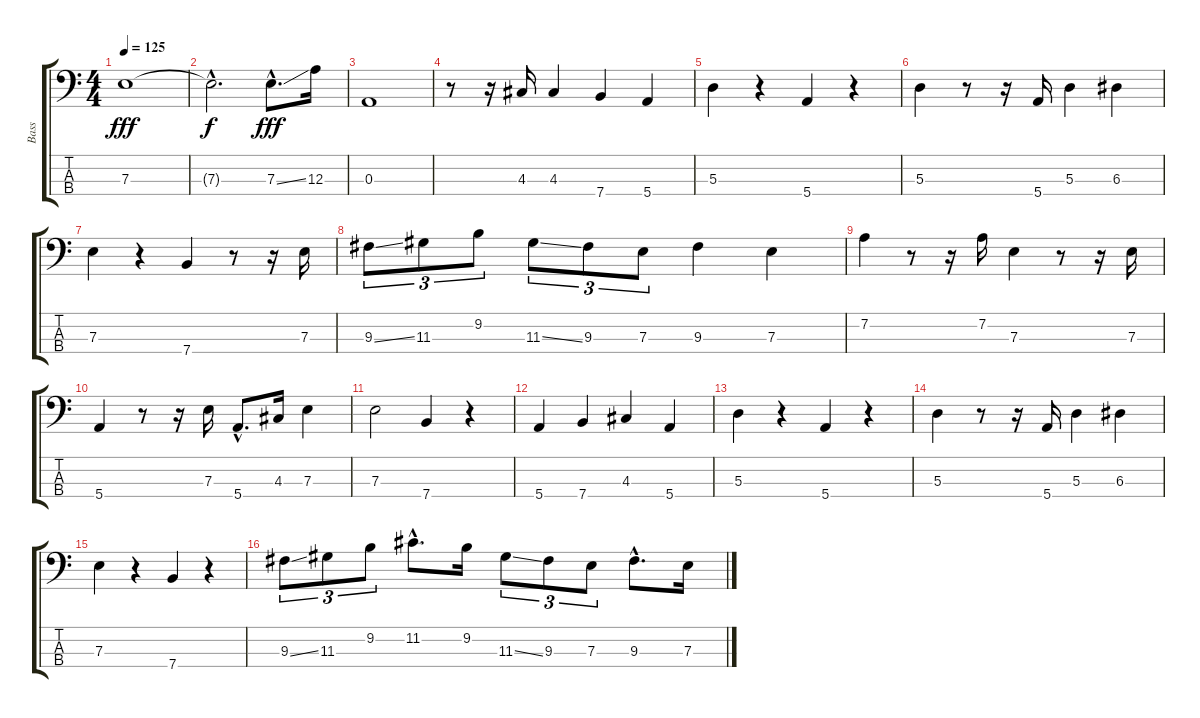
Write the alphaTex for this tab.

\track ("Bass" "Bass") {instrument electricbassfinger}
\staff {score tabs}
\tuning (G2 D2 A1 E1) {hide}
\ts (4 4)
\tempo 125
\clef f4
\ks c
7.3.1{dy fff} |
7.3{hac t}.2{d dy f} 7.3{ss hac}.8{d dy fff} 12.3.16 |
0.3.1 |
r.8 r.16 4.3.16 4.3.4 7.4.4 5.4.4 |
5.3.4 r.4 5.4.4 r.4 |
5.3.4 r.8 r.16 5.4.16 5.3.4 6.3.4 |
7.3.4 r.4 7.4.4 r.8 r.16 7.3.16 |
9.3{ss}.8{tu (3 2)} 11.3.8{tu (3 2)} 9.2.8{tu (3 2)} 11.3{ss}.8{tu (3 2)} 9.3.8{tu (3 2)} 7.3.8{tu (3 2)} 9.3.4 7.3.4 |
7.2.4 r.8 r.16 7.2.16 7.3.4 r.8 r.16 7.3.16 |
5.4.4 r.8 r.16 7.3.16 5.4{hac}.8{d} 4.3.16 7.3.4 |
7.3.2 7.4.4 r.4 |
5.4.4 7.4.4 4.3.4 5.4.4 |
5.3.4 r.4 5.4.4 r.4 |
5.3.4 r.8 r.16 5.4.16 5.3.4 6.3.4 |
7.3.4 r.4 7.4.4 r.4 |
9.3{ss}.8{tu (3 2)} 11.3.8{tu (3 2)} 9.2.8{tu (3 2)} 11.2{hac}.8{d} 9.2.16 11.3{ss}.8{tu (3 2)} 9.3.8{tu (3 2)} 7.3.8{tu (3 2)} 9.3{hac}.8{d} 7.3.16
